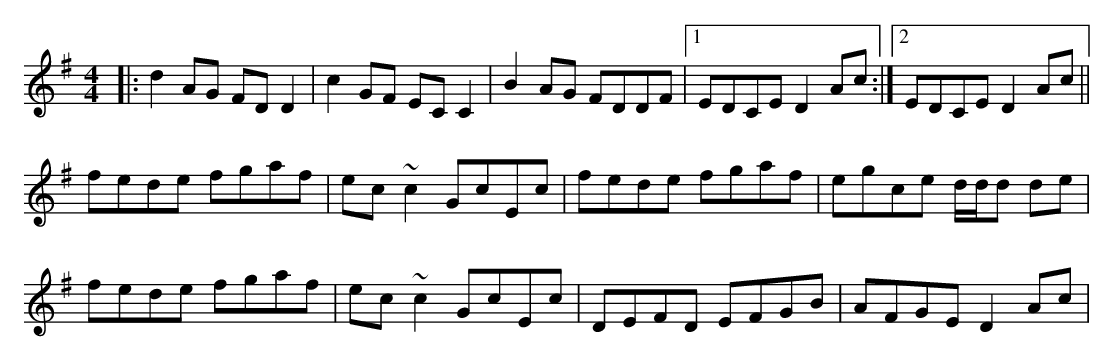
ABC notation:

X:1
M:4/4
K:Dmix
|:d2AG FDD2|c2GF ECC2|B2AG FDDF|1 EDCE D2Ac:|2 EDCE D2Ac||
fede fgaf|ec~c2 GcEc|fede fgaf|egce d/d/d de|
fede fgaf|ec~c2 GcEc|DEFD EFGB|AFGE D2Ac|
